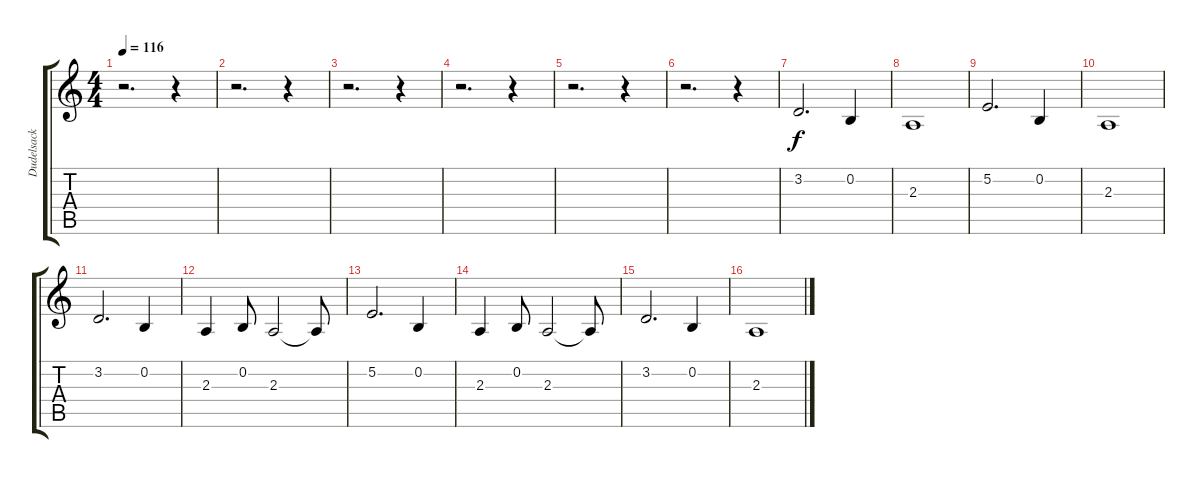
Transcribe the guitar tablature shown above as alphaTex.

\track ("Dudelsack Doppel" "Dudelsack ") {instrument bagpipe}
\staff {score tabs}
\tuning (E4 B3 G3 D3 A2 E2) {hide}
\ts (4 4)
\tempo 116
\clef g2
\ks c
r.2{d dy f} r.4 |
r.2{d} r.4 |
r.2{d} r.4 |
r.2{d} r.4 |
r.2{d} r.4 |
r.2{d} r.4 |
3.2.2{d} 0.2.4 |
2.3.1 |
5.2.2{d} 0.2.4 |
2.3.1 |
3.2.2{d} 0.2.4 |
2.3.4 0.2.8 2.3.2 2.3{t}.8 |
5.2.2{d} 0.2.4 |
2.3.4 0.2.8 2.3.2 2.3{t}.8 |
3.2.2{d} 0.2.4 |
2.3.1
